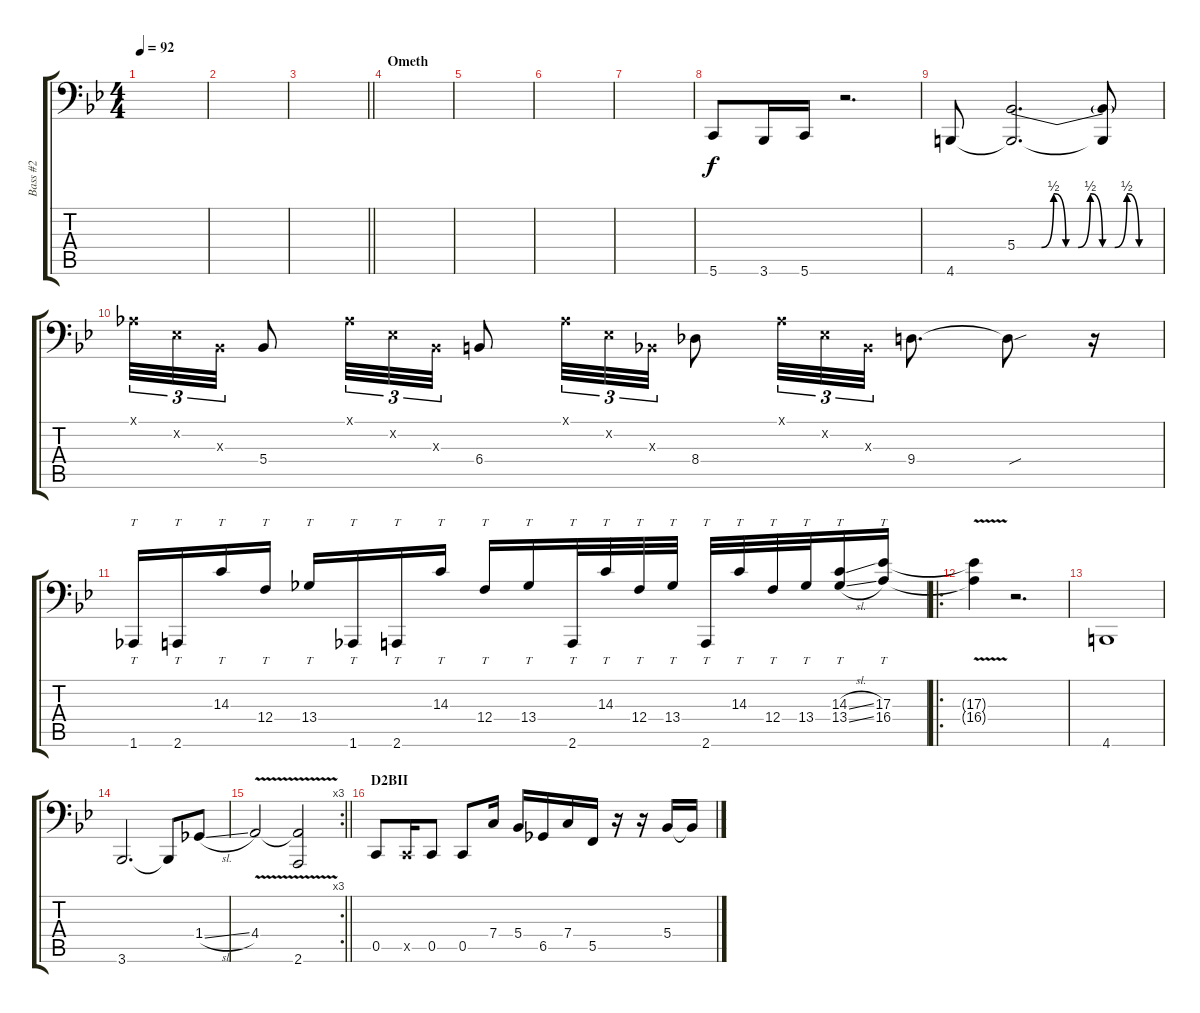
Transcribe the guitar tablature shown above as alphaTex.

\track ("Bass #2" "Bass #2") {instrument slapbass2}
\staff {score tabs}
\tuning (Ab2 Eb2 Bb1 F1 C1 G0) {hide}
\ts (4 4)
\tempo 92
\clef f4
\ks bb
|
|
\barLineRight lightlight
|
\section ("" "Ometh")
|
|
|
|
5.6.8 3.6.16 5.6.16 r.2{d} |
4.6.8 (5.4{be (custom 0 0 10 0 15 2 20 0 25 0 30 2 35 0 40 0 45 2 50 0 60 0)} 4.6{t}).2{d} (5.4{t} 4.6{t}).8 |
0.1{x}.32{tu (3 2)} 0.2{x}.32{tu (3 2)} 0.3{x}.32{tu (3 2)} 5.4.8 0.1{x}.32{tu (3 2)} 0.2{x}.32{tu (3 2)} 0.3{x}.32{tu (3 2)} 6.4.8 0.1{x}.32{tu (3 2)} 0.2{x}.32{tu (3 2)} 0.3{x}.32{tu (3 2)} 8.4.8 0.1{x}.32{tu (3 2)} 0.2{x}.32{tu (3 2)} 0.3{x}.32{tu (3 2)} 9.4.8{d} 9.4{sou t}.8 r.16 |
1.6.16{tt} 2.6.16{tt} 14.3.16{tt} 12.4.16{tt} 13.4.16{tt} 1.6.16{tt} 2.6.16{tt} 14.3.16{tt} 12.4.16{tt} 13.4.16{tt} 2.6.32{tt} 14.3.32{tt} 12.4.32{tt} 13.4.32{tt} 2.6.32{tt} 14.3.32{tt} 12.4.32{tt} 13.4.32{tt} (14.3{sl} 13.4{sl}).16{tt} (17.3 16.4).16{tt} |
\ro
(17.3{v t} 16.4{v t}).4 r.2{d} |
4.6.1{instrument fretlessbass} |
3.6.2{d} 3.6{t}.8 1.4{sl}.8 |
\rc 3
\barLineRight lightlight
4.4{v}.2 (4.4{t} 2.6).2 |
\section ("" "D2BII")
0.5.8 0.5{x}.16 0.5.8 0.5.8 7.4.16 5.4.16 6.5.16 7.4.16 5.5.16 r.16 r.16 5.4.16 5.4{t}.16
